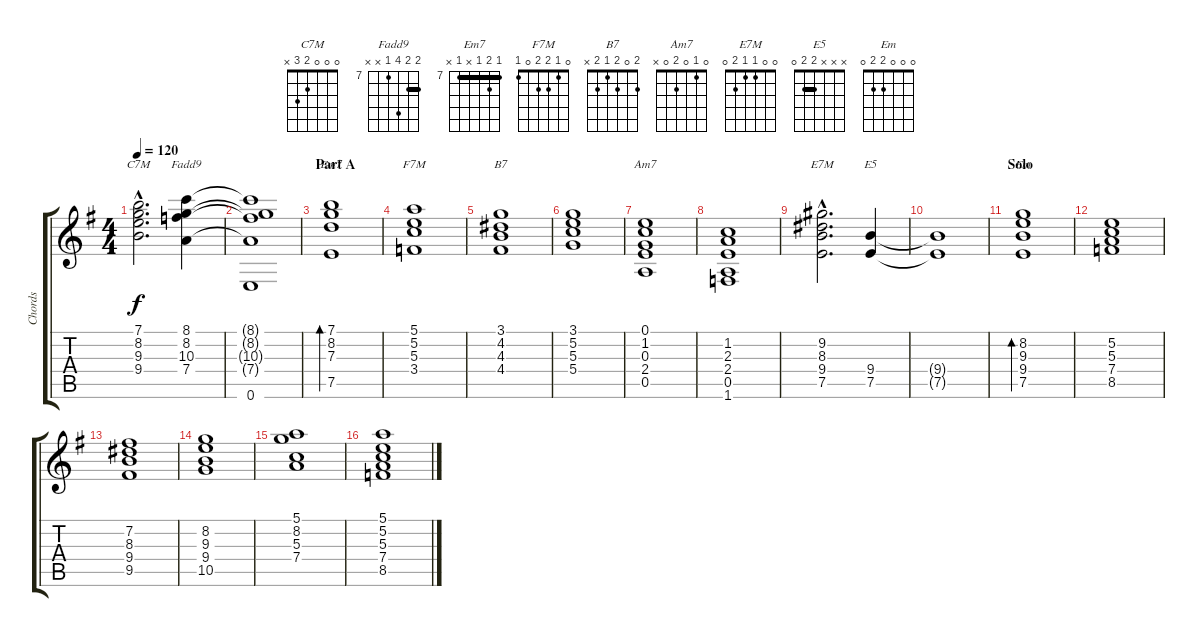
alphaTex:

\track ("Chords" "Chords") {instrument electricguitarjazz}
\staff {score tabs}
\tuning (E4 B3 G3 D3 A2 E2) {hide}
\chord ("C7M" 0 0 0 2 3 x)
\chord ("Fadd9" 8 8 10 7 x x) {firstfret 7 barre 8}
\chord ("Em7" 7 8 7 x 7 x) {firstfret 7 barre 7}
\chord ("F7M" 0 1 2 2 0 1)
\chord ("B7" 2 0 2 1 2 x)
\chord ("Am7" 0 1 0 2 0 x)
\chord ("E7M" 0 0 1 1 2 0)
\chord ("E5" x x x 2 2 0) {barre 2}
\chord ("Em" 0 0 0 2 2 0)
\ts (4 4)
\tempo 120
\clef g2
\ks eminor
(7.1{hac} 8.2{hac} 9.3{hac} 9.4{hac}).2{d ch "C7M" dy f} (8.1 8.2 10.3 7.4).4{ch "Fadd9"} |
(8.1{t} 8.2{t} 10.3{t} 7.4{t} 0.6).1 |
\section ("" "Part A")
(7.1 8.2 7.3 7.5).1{bd 120 ch "Em7"} |
(5.1 5.2 5.3 3.4).1{ch "F7M"} |
(3.1 4.2 4.3 4.4).1{ch "B7"} |
(3.1 5.2 5.3 5.4).1 |
(0.1 1.2 0.3 2.4 0.5).1{ch "Am7"} |
(1.2 2.3 2.4 0.5 1.6).1 |
(9.2{hac} 8.3{hac} 9.4{hac} 7.5{hac}).2{d ch "E7M"} (9.4 7.5).4{ch "E5"} |
(9.4{t} 7.5{t}).1 |
\section ("" "Solo")
(8.2 9.3 9.4 7.5).1{bd 120 ch "Em"} |
(5.2 5.3 7.4 8.5).1 |
(7.2 8.3 9.4 9.5).1 |
(8.2 9.3 9.4 10.5).1 |
(5.1 8.2 5.3 7.4).1 |
(5.1 5.2 5.3 7.4 8.5).1
